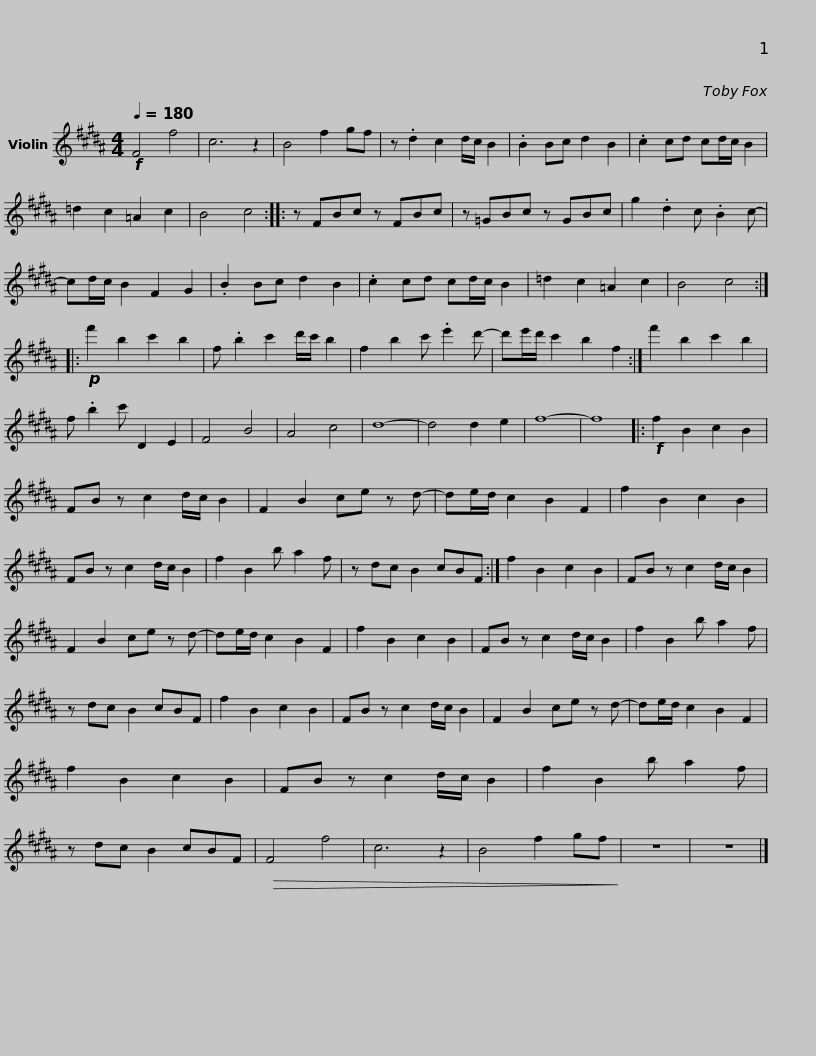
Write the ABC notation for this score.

X:1
L:1/8
Q:1/4=180
M:4/4
I:linebreak $
K:B
V:1 treble
V:1
!f! F4 f4 | c6 z2 | B4 f2 gf | z .d2 c2 d/c/ B2 |$ .B2 Bc d2 B2 | %5
 .c2 cd cd/c/ B2 | =d2 c2 =A2 c2 | B4 c4 ::$ z FBc z FBc | z =GBc z GBc | %10
 g2 .d2 c .B2 c- | cd/c/ B2 F2 G2 |$ .B2 Bc d2 B2 | .c2 cd cd/c/ B2 | =d2 c2 =A2 c2 | %15
 B4 c4 ::$!p! f'2 b2 c'2 b2 | f .b2 c'2 d'/c'/ b2 | f2 b2 c' .e'2 d'- | d'e'/d'/ c'2 b2 f2 :|$ %20
 f'2 b2 c'2 b2 | f .b2 c' D2 E2 | F4 B4 | A4 c4 | d8- | %25
 d4 d2 e2 | f8- | f8 |:$!f! f2 B2 c2 B2 | FB z c2 d/c/ B2 | %30
 F2 B2 ce z d- | de/d/ c2 B2 F2 |$ f2 B2 c2 B2 | FB z c2 d/c/ B2 | f2 B2 b a2 f | %35
 z dc B2 cBF :|$ f2 B2 c2 B2 | FB z c2 d/c/ B2 | F2 B2 ce z d- | de/d/ c2 B2 F2 |$ %40
 f2 B2 c2 B2 | FB z c2 d/c/ B2 | f2 B2 b a2 f | z dc B2 cBF |$ f2 B2 c2 B2 | %45
 FB z c2 d/c/ B2 | F2 B2 ce z d- | de/d/ c2 B2 F2 |$ f2 B2 c2 B2 | FB z c2 d/c/ B2 | %50
 f2 B2 b a2 f | z dc B2 cBF |$!>(! F4 f4 | c6 z2 | B4 f2 gf!>)! | %55
 z8 | z8 |] %57
